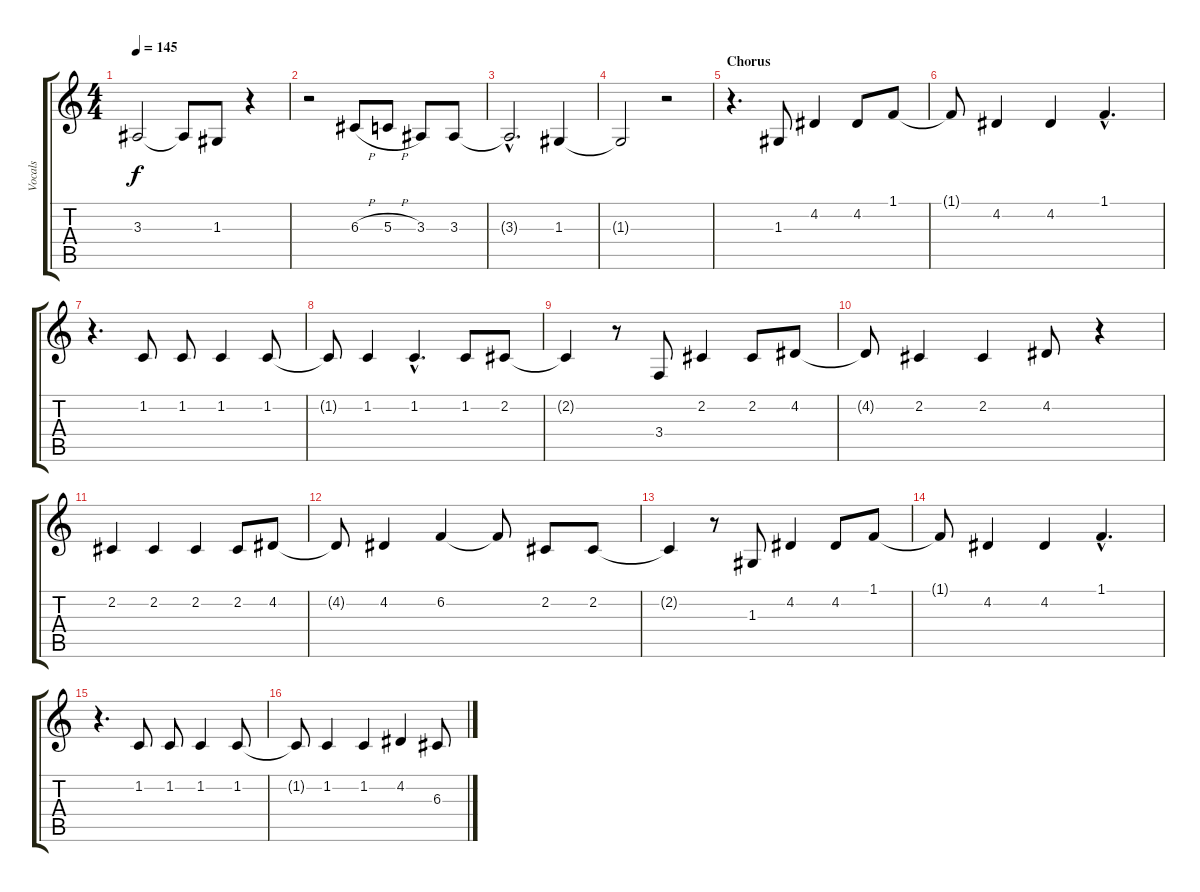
\track ("Vocals" "Vocals") {instrument englishhorn}
\staff {score tabs}
\tuning (E4 B3 G3 D3 A2 E2) {hide}
\ts (4 4)
\tempo 145
\clef g2
\ks c
3.3{t}.2{dy f} 3.3{t}.8 1.3.8 r.4 |
r.2 6.3{h}.8 5.3{h}.8 3.3.8 3.3.8 |
3.3{hac t}.2{d} 1.3.4 |
1.3{t}.2 r.2 |
\section ("" "Chorus")
r.4{d} 1.3.8 4.2.4 4.2.8 1.1.8 |
1.1{t}.8 4.2.4 4.2.4 1.1{hac}.4{d} |
r.4{d} 1.2.8 1.2.8 1.2.4 1.2.8 |
1.2{t}.8 1.2.4 1.2{hac}.4{d} 1.2.8 2.2.8 |
2.2{t}.4 r.8 3.4.8 2.2.4 2.2.8 4.2.8 |
4.2{t}.8 2.2.4 2.2.4 4.2.8 r.4 |
2.2.4 2.2.4 2.2.4 2.2.8 4.2.8 |
4.2{t}.8 4.2.4 6.2.4 6.2{t}.8 2.2.8 2.2.8 |
2.2{t}.4 r.8 1.3.8 4.2.4 4.2.8 1.1.8 |
1.1{t}.8 4.2.4 4.2.4 1.1{hac}.4{d} |
r.4{d} 1.2.8 1.2.8 1.2.4 1.2.8 |
1.2{t}.8 1.2.4 1.2.4 4.2.4 6.3{h}.8
